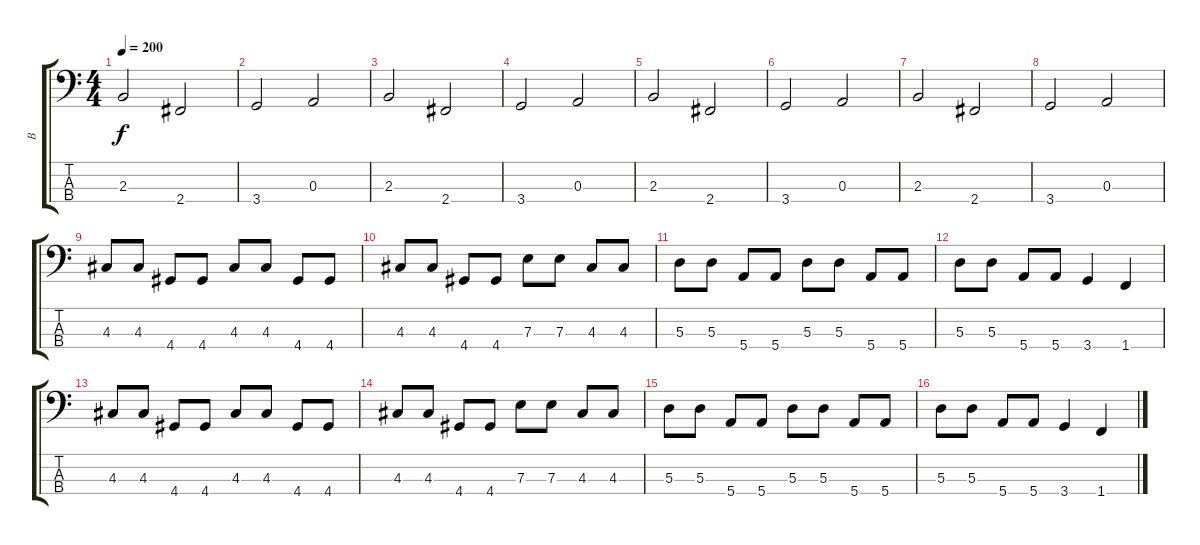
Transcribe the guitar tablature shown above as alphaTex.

\track ("B" "B") {instrument electricbassfinger}
\staff {score tabs}
\tuning (G2 D2 A1 E1) {hide}
\ts (4 4)
\tempo 200
\clef f4
\ks c
2.3.2{dy f} 2.4.2 |
3.4.2 0.3.2 |
2.3.2 2.4.2 |
3.4.2 0.3.2 |
2.3.2 2.4.2 |
3.4.2 0.3.2 |
2.3.2 2.4.2 |
3.4.2 0.3.2 |
4.3.8 4.3.8 4.4.8 4.4.8 4.3.8 4.3.8 4.4.8 4.4.8 |
4.3.8 4.3.8 4.4.8 4.4.8 7.3.8 7.3.8 4.3.8 4.3.8 |
5.3.8 5.3.8 5.4.8 5.4.8 5.3.8 5.3.8 5.4.8 5.4.8 |
5.3.8 5.3.8 5.4.8 5.4.8 3.4.4 1.4.4 |
4.3.8 4.3.8 4.4.8 4.4.8 4.3.8 4.3.8 4.4.8 4.4.8 |
4.3.8 4.3.8 4.4.8 4.4.8 7.3.8 7.3.8 4.3.8 4.3.8 |
5.3.8 5.3.8 5.4.8 5.4.8 5.3.8 5.3.8 5.4.8 5.4.8 |
5.3.8 5.3.8 5.4.8 5.4.8 3.4.4 1.4.4
